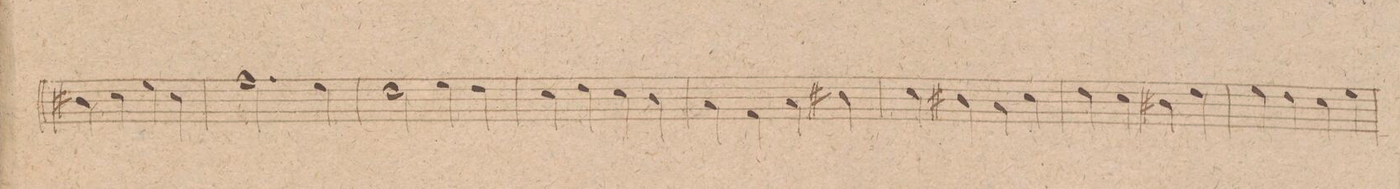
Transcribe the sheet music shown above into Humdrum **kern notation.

**kern	**dynam
*I"Fagotto. 2do	*
*clefF4	*
*k[f#c#g#]	*
*met(c|)	*
*M2/2	*
4D#X\	.
4E\	.
4G#\	.
4E\	.
=209	=209
2.A\	.
4G#\	.
=210	=210
2F#\	.
4G#\	.
4F#\	.
=211	=211
4E\	.
4F#\	.
4E\	.
4D\	.
=212	=212
4C#\	.
4AA\	.
4C#\	.
4D#X\	.
=213	=213
4E\	.
4D#X\	.
4C#\	.
4E\	.
=214	=214
4F#\	.
4E\	.
4D#X\	.
4F#\	.
=215	=215
4G#\	.
4F#\	.
4E\	.
4G#\	.
=216	=216
*-	*-
